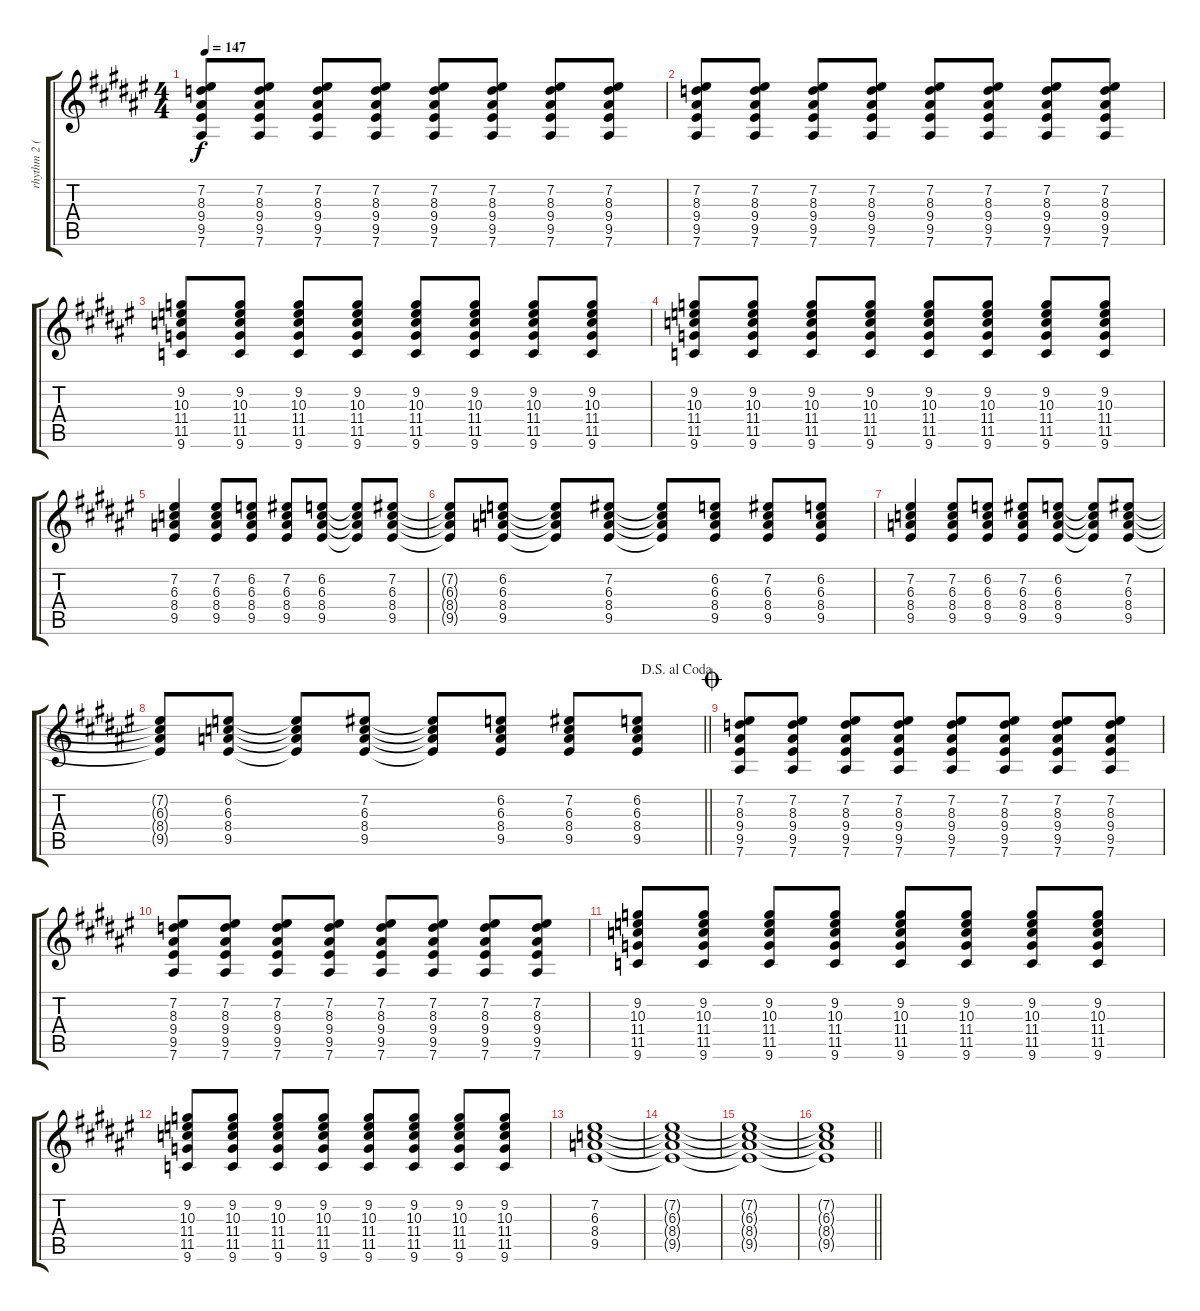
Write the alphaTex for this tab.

\track ("rhythm 2 (R)" "rhythm 2 (") {instrument overdrivenguitar}
\staff {score tabs}
\tuning (Eb4 Bb3 Gb3 Db3 Ab2 Eb2) {hide}
\ts (4 4)
\tempo 147
\clef g2
\ks f#
(7.2 8.3 9.4 9.5 7.6).8{dy f} (7.2 8.3 9.4 9.5 7.6).8 (7.2 8.3 9.4 9.5 7.6).8 (7.2 8.3 9.4 9.5 7.6).8 (7.2 8.3 9.4 9.5 7.6).8 (7.2 8.3 9.4 9.5 7.6).8 (7.2 8.3 9.4 9.5 7.6).8 (7.2 8.3 9.4 9.5 7.6).8 |
\ks d#minor
(7.2 8.3 9.4 9.5 7.6).8 (7.2 8.3 9.4 9.5 7.6).8 (7.2 8.3 9.4 9.5 7.6).8 (7.2 8.3 9.4 9.5 7.6).8 (7.2 8.3 9.4 9.5 7.6).8 (7.2 8.3 9.4 9.5 7.6).8 (7.2 8.3 9.4 9.5 7.6).8 (7.2 8.3 9.4 9.5 7.6).8 |
(9.2 10.3 11.4 11.5 9.6).8 (9.2 10.3 11.4 11.5 9.6).8 (9.2 10.3 11.4 11.5 9.6).8 (9.2 10.3 11.4 11.5 9.6).8 (9.2 10.3 11.4 11.5 9.6).8 (9.2 10.3 11.4 11.5 9.6).8 (9.2 10.3 11.4 11.5 9.6).8 (9.2 10.3 11.4 11.5 9.6).8 |
(9.2 10.3 11.4 11.5 9.6).8 (9.2 10.3 11.4 11.5 9.6).8 (9.2 10.3 11.4 11.5 9.6).8 (9.2 10.3 11.4 11.5 9.6).8 (9.2 10.3 11.4 11.5 9.6).8 (9.2 10.3 11.4 11.5 9.6).8 (9.2 10.3 11.4 11.5 9.6).8 (9.2 10.3 11.4 11.5 9.6).8 |
\ks f#
(7.2 6.3 8.4 9.5).4 (7.2 6.3 8.4 9.5).8 (6.2 6.3 8.4 9.5).8 (7.2 6.3 8.4 9.5).8 (6.2 6.3 8.4 9.5).8 (6.2{t} 6.3{t} 8.4{t} 9.5{t}).8 (7.2 6.3 8.4 9.5).8 |
\ks d#minor
(7.2{t} 6.3{t} 8.4{t} 9.5{t}).8 (6.2 6.3 8.4 9.5).8 (6.2{t} 6.3{t} 8.4{t} 9.5{t}).8 (7.2 6.3 8.4 9.5).8 (7.2{t} 6.3{t} 8.4{t} 9.5{t}).8 (6.2 6.3 8.4 9.5).8 (7.2 6.3 8.4 9.5).8 (6.2 6.3 8.4 9.5).8 |
(7.2 6.3 8.4 9.5).4 (7.2 6.3 8.4 9.5).8 (6.2 6.3 8.4 9.5).8 (7.2 6.3 8.4 9.5).8 (6.2 6.3 8.4 9.5).8 (6.2{t} 6.3{t} 8.4{t} 9.5{t}).8 (7.2 6.3 8.4 9.5).8 |
\jump dalsegnoalcoda
\barLineRight lightlight
(7.2{t} 6.3{t} 8.4{t} 9.5{t}).8 (6.2 6.3 8.4 9.5).8 (6.2{t} 6.3{t} 8.4{t} 9.5{t}).8 (7.2 6.3 8.4 9.5).8 (7.2{t} 6.3{t} 8.4{t} 9.5{t}).8 (6.2 6.3 8.4 9.5).8 (7.2 6.3 8.4 9.5).8 (6.2 6.3 8.4 9.5).8 |
\jump coda
\ks f#
(7.2 8.3 9.4 9.5 7.6).8 (7.2 8.3 9.4 9.5 7.6).8 (7.2 8.3 9.4 9.5 7.6).8 (7.2 8.3 9.4 9.5 7.6).8 (7.2 8.3 9.4 9.5 7.6).8 (7.2 8.3 9.4 9.5 7.6).8 (7.2 8.3 9.4 9.5 7.6).8 (7.2 8.3 9.4 9.5 7.6).8 |
\ks d#minor
(7.2 8.3 9.4 9.5 7.6).8 (7.2 8.3 9.4 9.5 7.6).8 (7.2 8.3 9.4 9.5 7.6).8 (7.2 8.3 9.4 9.5 7.6).8 (7.2 8.3 9.4 9.5 7.6).8 (7.2 8.3 9.4 9.5 7.6).8 (7.2 8.3 9.4 9.5 7.6).8 (7.2 8.3 9.4 9.5 7.6).8 |
(9.2 10.3 11.4 11.5 9.6).8 (9.2 10.3 11.4 11.5 9.6).8 (9.2 10.3 11.4 11.5 9.6).8 (9.2 10.3 11.4 11.5 9.6).8 (9.2 10.3 11.4 11.5 9.6).8 (9.2 10.3 11.4 11.5 9.6).8 (9.2 10.3 11.4 11.5 9.6).8 (9.2 10.3 11.4 11.5 9.6).8 |
(9.2 10.3 11.4 11.5 9.6).8 (9.2 10.3 11.4 11.5 9.6).8 (9.2 10.3 11.4 11.5 9.6).8 (9.2 10.3 11.4 11.5 9.6).8 (9.2 10.3 11.4 11.5 9.6).8 (9.2 10.3 11.4 11.5 9.6).8 (9.2 10.3 11.4 11.5 9.6).8 (9.2 10.3 11.4 11.5 9.6).8 |
\ks f#
(7.2 6.3 8.4 9.5).1 |
\ks d#minor
(7.2{t} 6.3{t} 8.4{t} 9.5{t}).1 |
(7.2{t} 6.3{t} 8.4{t} 9.5{t}).1 |
\barLineRight lightlight
(7.2{t} 6.3{t} 8.4{t} 9.5{t}).1
